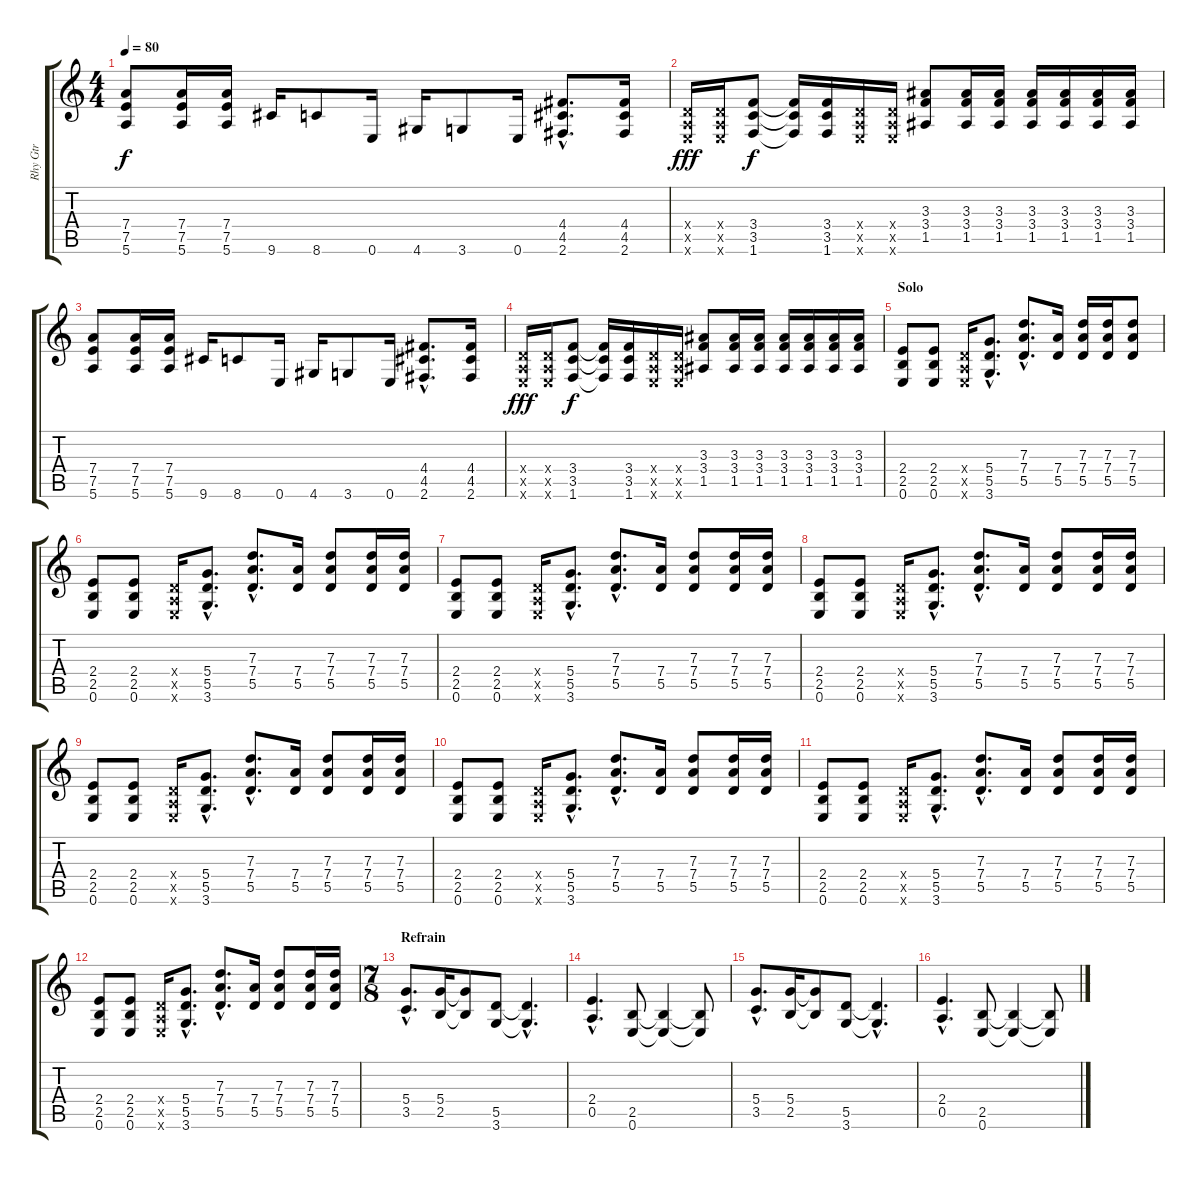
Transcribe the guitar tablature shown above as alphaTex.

\track ("Rhy Gtr" "Rhy Gtr") {instrument distortionguitar}
\staff {score tabs}
\tuning (E4 B3 G3 D3 A2 E2) {hide}
\ts (4 4)
\tempo 80
\clef g2
\ks c
(7.4 7.5 5.6).8{dy f} (7.4 7.5 5.6).16 (7.4 7.5 5.6).16 9.6.16 8.6.8 0.6.16 4.6.16 3.6.8 0.6.16 (4.4{hac} 4.5{hac} 2.6{hac}).8{d} (4.4 4.5 2.6).16 |
(0.4{x} 0.5{x} 0.6{x}).16{dy fff} (0.4{x} 0.5{x} 0.6{x}).16 (3.4 3.5 1.6).8{dy f} (3.4{t} 3.5{t} 1.6{t}).16 (3.4 3.5 1.6).16 (0.4{x} 0.5{x} 0.6{x}).16 (0.4{x} 0.5{x} 0.6{x}).16 (3.3 3.4 1.5).8 (3.3 3.4 1.5).16 (3.3 3.4 1.5).16 (3.3 3.4 1.5).16 (3.3 3.4 1.5).16 (3.3 3.4 1.5).16 (3.3 3.4 1.5).16 |
(7.4 7.5 5.6).8 (7.4 7.5 5.6).16 (7.4 7.5 5.6).16 9.6.16 8.6.8 0.6.16 4.6.16 3.6.8 0.6.16 (4.4{hac} 4.5{hac} 2.6{hac}).8{d} (4.4 4.5 2.6).16 |
(0.4{x} 0.5{x} 0.6{x}).16{dy fff} (0.4{x} 0.5{x} 0.6{x}).16 (3.4 3.5 1.6).8{dy f} (3.4{t} 3.5{t} 1.6{t}).16 (3.4 3.5 1.6).16 (0.4{x} 0.5{x} 0.6{x}).16 (0.4{x} 0.5{x} 0.6{x}).16 (3.3 3.4 1.5).8 (3.3 3.4 1.5).16 (3.3 3.4 1.5).16 (3.3 3.4 1.5).16 (3.3 3.4 1.5).16 (3.3 3.4 1.5).16 (3.3 3.4 1.5).16 |
\section ("" "Solo")
(2.4 2.5 0.6).8 (2.4 2.5 0.6).8 (0.4{x} 0.5{x} 0.6{x}).16 (5.4{hac} 5.5{hac} 3.6{hac}).8{d} (7.3{hac} 7.4{hac} 5.5{hac}).8{d} (7.4 5.5).16 (7.3 7.4 5.5).16 (7.3 7.4 5.5).16 (7.3 7.4 5.5).8 |
(2.4 2.5 0.6).8 (2.4 2.5 0.6).8 (0.4{x} 0.5{x} 0.6{x}).16 (5.4{hac} 5.5{hac} 3.6{hac}).8{d} (7.3{hac} 7.4{hac} 5.5{hac}).8{d} (7.4 5.5).16 (7.3 7.4 5.5).8 (7.3 7.4 5.5).16 (7.3 7.4 5.5).16 |
(2.4 2.5 0.6).8 (2.4 2.5 0.6).8 (0.4{x} 0.5{x} 0.6{x}).16 (5.4{hac} 5.5{hac} 3.6{hac}).8{d} (7.3{hac} 7.4{hac} 5.5{hac}).8{d} (7.4 5.5).16 (7.3 7.4 5.5).8 (7.3 7.4 5.5).16 (7.3 7.4 5.5).16 |
(2.4 2.5 0.6).8 (2.4 2.5 0.6).8 (0.4{x} 0.5{x} 0.6{x}).16 (5.4{hac} 5.5{hac} 3.6{hac}).8{d} (7.3{hac} 7.4{hac} 5.5{hac}).8{d} (7.4 5.5).16 (7.3 7.4 5.5).8 (7.3 7.4 5.5).16 (7.3 7.4 5.5).16 |
(2.4 2.5 0.6).8 (2.4 2.5 0.6).8 (0.4{x} 0.5{x} 0.6{x}).16 (5.4{hac} 5.5{hac} 3.6{hac}).8{d} (7.3{hac} 7.4{hac} 5.5{hac}).8{d} (7.4 5.5).16 (7.3 7.4 5.5).8 (7.3 7.4 5.5).16 (7.3 7.4 5.5).16 |
(2.4 2.5 0.6).8 (2.4 2.5 0.6).8 (0.4{x} 0.5{x} 0.6{x}).16 (5.4{hac} 5.5{hac} 3.6{hac}).8{d} (7.3{hac} 7.4{hac} 5.5{hac}).8{d} (7.4 5.5).16 (7.3 7.4 5.5).8 (7.3 7.4 5.5).16 (7.3 7.4 5.5).16 |
(2.4 2.5 0.6).8 (2.4 2.5 0.6).8 (0.4{x} 0.5{x} 0.6{x}).16 (5.4{hac} 5.5{hac} 3.6{hac}).8{d} (7.3{hac} 7.4{hac} 5.5{hac}).8{d} (7.4 5.5).16 (7.3 7.4 5.5).8 (7.3 7.4 5.5).16 (7.3 7.4 5.5).16 |
(2.4 2.5 0.6).8 (2.4 2.5 0.6).8 (0.4{x} 0.5{x} 0.6{x}).16 (5.4{hac} 5.5{hac} 3.6{hac}).8{d} (7.3{hac} 7.4{hac} 5.5{hac}).8{d} (7.4 5.5).16 (7.3 7.4 5.5).8 (7.3 7.4 5.5).16 (7.3 7.4 5.5).16 |
\ts (7 8)
\section ("" "Refrain")
(5.4{hac} 3.5{hac}).8{d} (5.4 2.5).16 (5.4{t} 2.5{t}).8 (5.5 3.6).8 (5.5{hac t} 3.6{hac t}).4{d} |
(2.4{hac} 0.5{hac}).4{d} (2.5 0.6).8 (2.5{t} 0.6{t}).4 (2.5{t} 0.6{t}).8 |
(5.4{hac} 3.5{hac}).8{d} (5.4 2.5).16 (5.4{t} 2.5{t}).8 (5.5 3.6).8 (5.5{hac t} 3.6{hac t}).4{d} |
(2.4{hac} 0.5{hac}).4{d} (2.5 0.6).8 (2.5{t} 0.6{t}).4 (2.5{t} 0.6{t}).8
